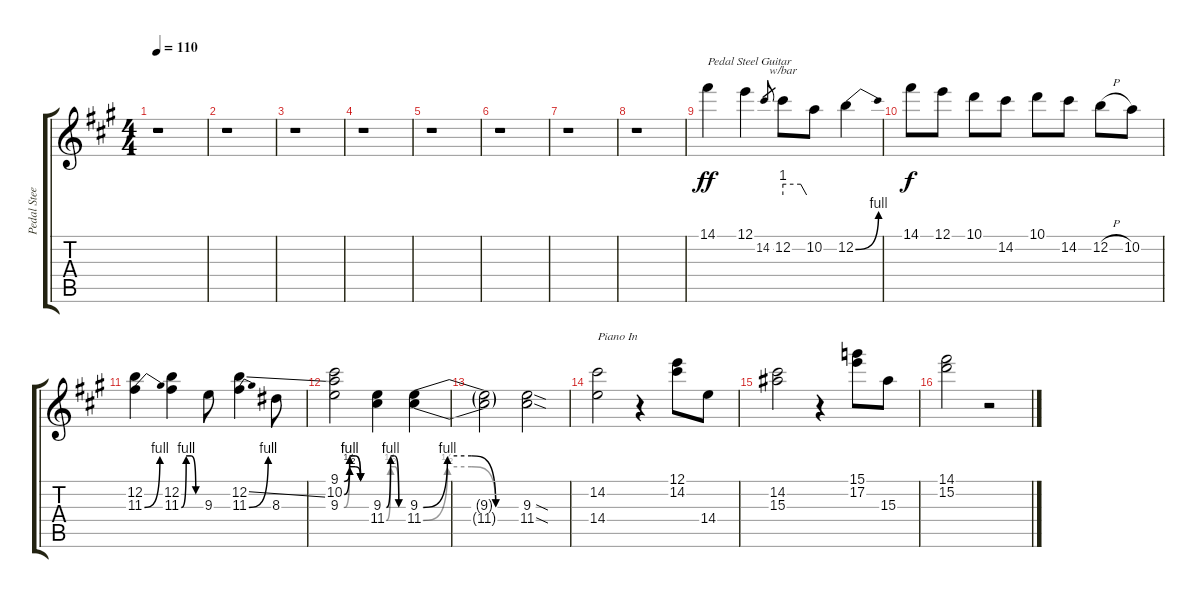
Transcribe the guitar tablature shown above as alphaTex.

\track ("Pedal Steel and Piano" "Pedal Stee") {instrument electricguitarjazz}
\staff {score tabs}
\tuning (E4 B3 G3 D3 A2 E2) {hide}
\ts (4 4)
\tempo 110
\clef g2
\ks a
r.1{dy ff} |
r.1 |
r.1 |
r.1 |
r.1 |
r.1 |
r.1 |
r.1 |
14.1.4{txt "Pedal Steel Guitar"} 12.1.4 14.2.8{gr} 12.2.8{tbe (custom default 0 4 45 4 60 0)} 10.2.8 12.2{be (bend 0 0 60 4)}.4 |
14.1.8{dy f} 12.1.8 10.1.8 14.2.8 10.1.8 14.2.8 12.2{h}.8 10.2.8 |
(12.2 11.3{be (bend 0 0 60 4)}).4 (12.2 11.3{be (custom 0 0 15 4 30 4 45 0 60 0)}).4 9.3.8 (12.2{ss} 11.3{be (bend 0 0 60 4)}).4 8.3.8{volume 11} |
(9.1{be (custom 0 0 15 2 30 2 45 0 60 0)} 10.2{be (custom 0 0 15 4 30 4 45 0 60 0)} 9.3{be (custom 0 0 15 4 30 4 45 0 60 0)}).2 (9.3{be (custom 0 0 15 4 30 4 45 0 60 0)} 11.4{be (custom 0 0 15 2 30 2 45 0 60 0)}).4 (9.3{be (custom 0 0 15 4 30 4 45 0 60 0)} 11.4{be (custom 0 0 15 2 30 2 45 0 60 0)}).4 |
(9.3{t} 11.4{t}).2 (9.3{sod} 11.4{sod}).2 |
(14.2 14.4).2{txt "Piano In" volume 12 instrument brightacousticpiano} r.4 (12.1 14.2).8 14.4.8 |
(14.2 15.3).2 r.4 (15.1 17.2).8 15.3.8 |
(14.1 15.2).2 r.2
